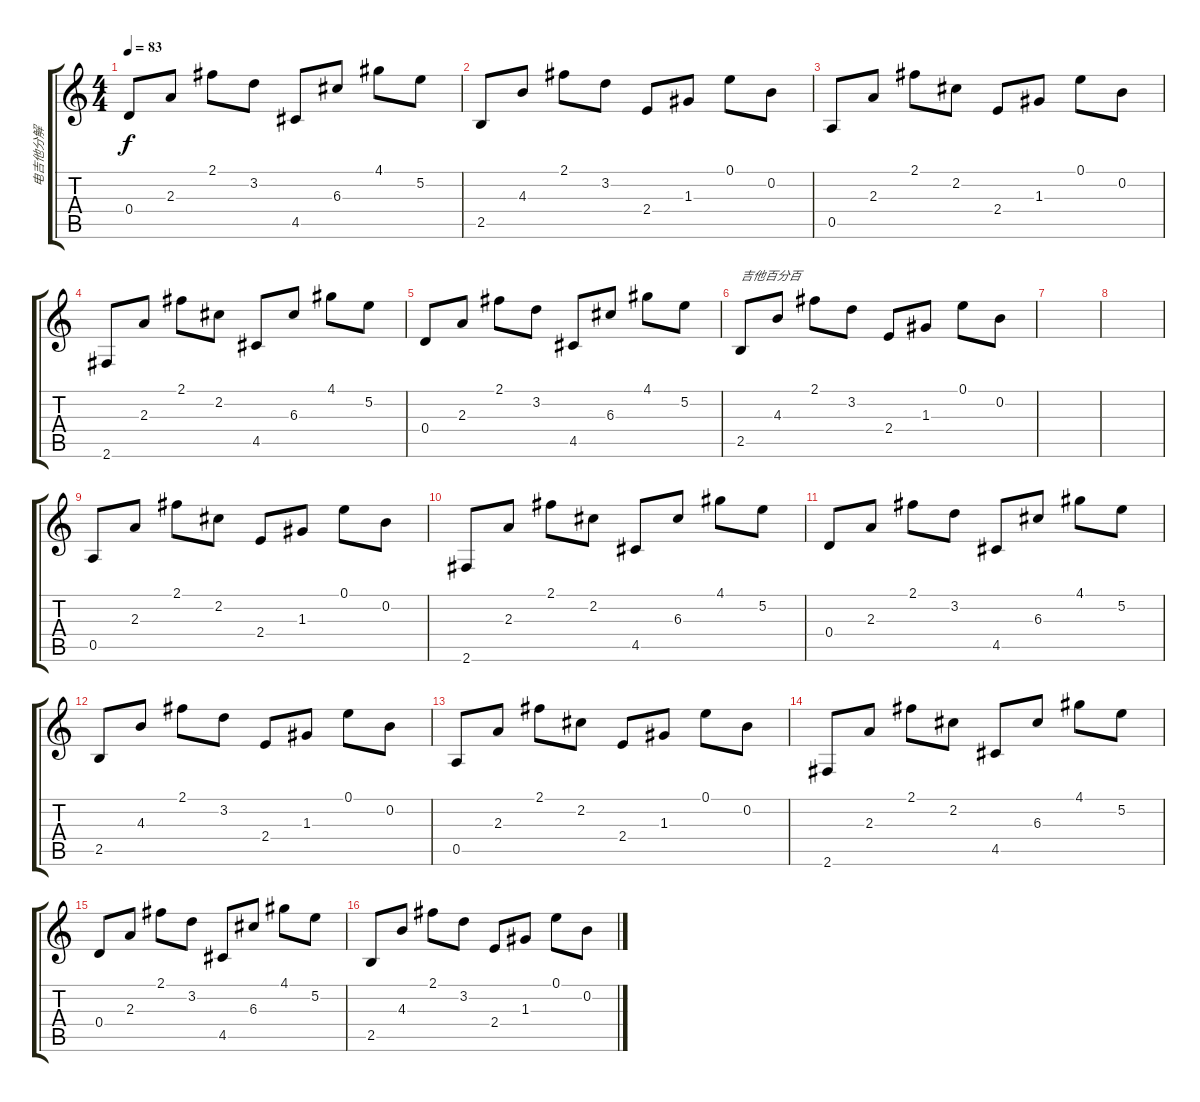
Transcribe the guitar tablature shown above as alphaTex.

\track ("电吉他分解" "电吉他分解") {instrument acousticguitarnylon}
\staff {score tabs}
\tuning (E4 B3 G3 D3 A2 E2) {hide}
\ts (4 4)
\tempo 83
\clef g2
\ks c
0.4.8{dy f} 2.3.8 2.1.8 3.2.8 4.5.8 6.3.8 4.1.8 5.2.8 |
2.5.8 4.3.8 2.1.8 3.2.8 2.4.8 1.3.8 0.1.8 0.2.8 |
0.5.8{instrument overdrivenguitar} 2.3.8 2.1.8 2.2.8 2.4.8 1.3.8 0.1.8 0.2.8 |
2.6.8 2.3.8 2.1.8 2.2.8 4.5.8 6.3.8 4.1.8 5.2.8 |
0.4.8 2.3.8 2.1.8 3.2.8 4.5.8 6.3.8 4.1.8 5.2.8 |
2.5.8{txt "吉他百分百"} 4.3.8 2.1.8 3.2.8 2.4.8 1.3.8 0.1.8 0.2.8 |
|
|
0.5.8{instrument overdrivenguitar} 2.3.8 2.1.8 2.2.8 2.4.8 1.3.8 0.1.8 0.2.8 |
2.6.8 2.3.8 2.1.8 2.2.8 4.5.8 6.3.8 4.1.8 5.2.8 |
0.4.8 2.3.8 2.1.8 3.2.8 4.5.8 6.3.8 4.1.8 5.2.8 |
2.5.8 4.3.8 2.1.8 3.2.8 2.4.8 1.3.8 0.1.8 0.2.8 |
0.5.8{instrument overdrivenguitar} 2.3.8 2.1.8 2.2.8 2.4.8 1.3.8 0.1.8 0.2.8 |
2.6.8 2.3.8 2.1.8 2.2.8 4.5.8 6.3.8 4.1.8 5.2.8 |
0.4.8 2.3.8 2.1.8 3.2.8 4.5.8 6.3.8 4.1.8 5.2.8 |
2.5.8 4.3.8 2.1.8 3.2.8 2.4.8 1.3.8 0.1.8 0.2.8
